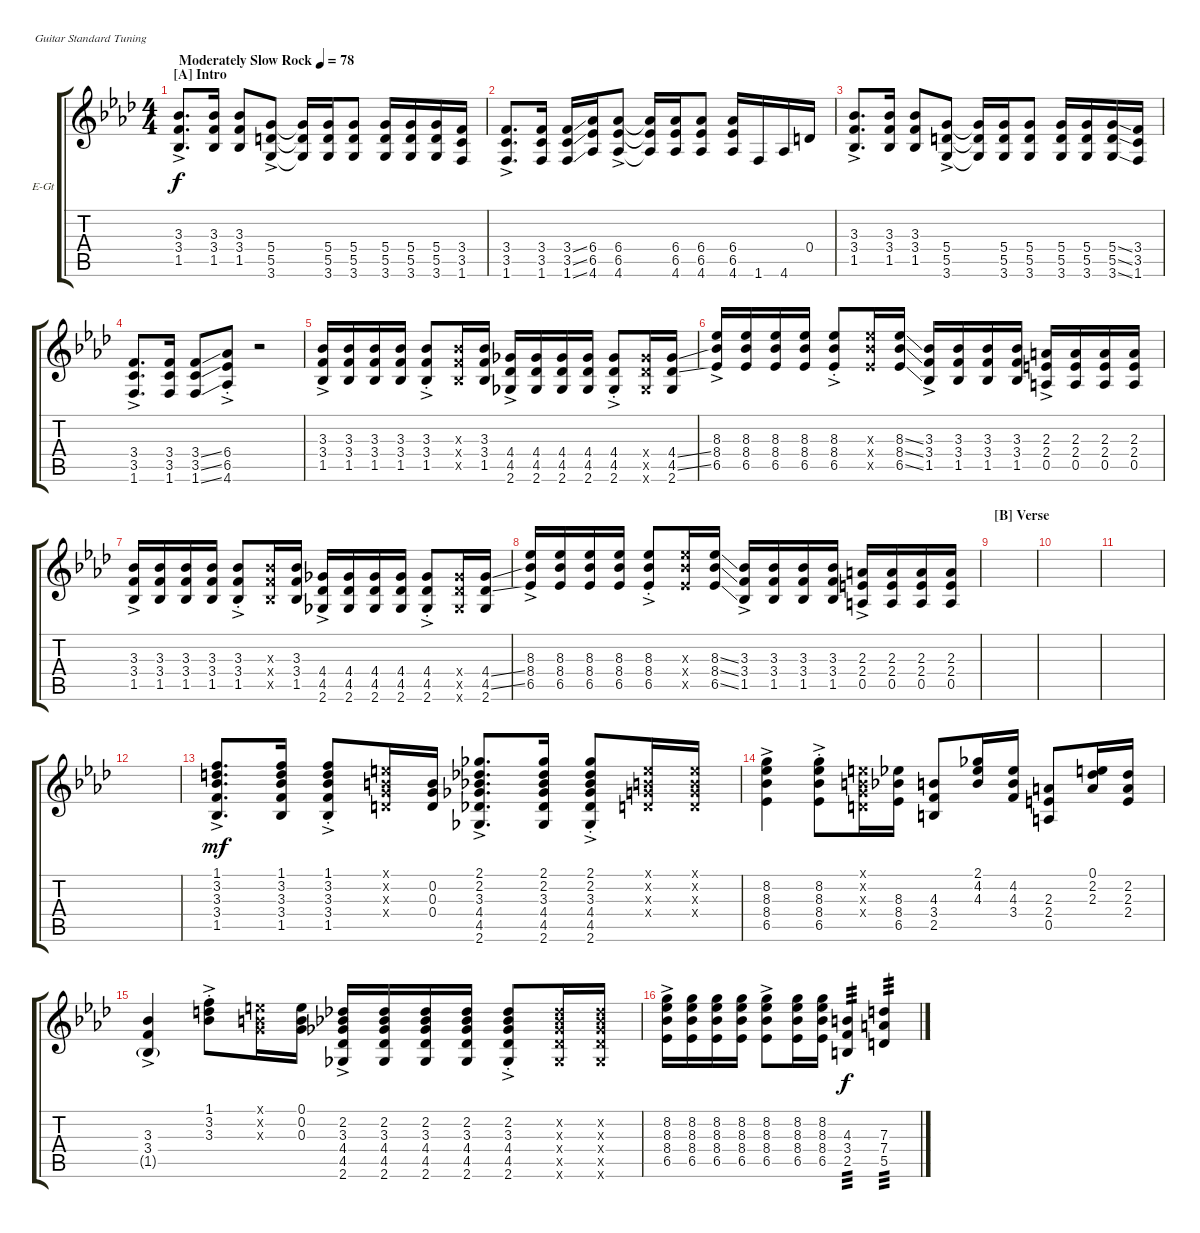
\defaultSystemsLayout 4
\bracketExtendMode groupsimilarinstruments
\firstSystemTrackNameOrientation horizontal
\otherSystemsTrackNameOrientation horizontal
\track ("Electric Guitar" "E-Gt") {instrument distortionguitar}
\staff {score tabs}
\tuning (E4 B3 G3 D3 A2 E2)
\ts (4 4)
\section ("A" "Intro")
\tempo (78 "Moderately Slow Rock")
\clef g2
\scale
1.10719
\ks ab
(1.5{ac} 3.4{ac} 3.3{ac}).8{d dy f instrument distortionguitar} (1.5 3.4 3.3).16 (1.5 3.4 3.3).8 (3.6{ac} 5.5{ac} 5.4{ac}).8 (3.6{t} 5.5{t} 5.4{t}).16 (3.6 5.5 5.4).16 (3.6 5.5 5.4).8 (3.6 5.5 5.4).16 (3.6 5.4 5.5).16 (3.6 5.5 5.4).16 (1.6 3.5 3.4).16 |
\beaming (8 2 2 2 2)
\scale
0.892812 (1.6{ac} 3.5{ac} 3.4{ac}).8{d} (1.6 3.5 3.4).16 (1.6{ss} 3.5{ss} 3.4{ss}).16 (4.6 6.5 6.4).16 (4.6{ac} 6.5{ac} 6.4{ac}).8 (4.6{t} 6.5{t} 6.4{t}).16 (4.6 6.5 6.4).16 (4.6 6.5 6.4).8 (4.6 6.4 6.5).16 1.6.16 4.6.16 0.4.16 |
\scale
1.07692 (1.5{ac} 3.4{ac} 3.3{ac}).8{d} (1.5 3.4 3.3).16 (1.5 3.4 3.3).8 (3.6{ac} 5.5{ac} 5.4{ac}).8 (3.6{t} 5.5{t} 5.4{t}).16 (3.6 5.5 5.4).16 (3.6 5.5 5.4).8 (3.6 5.5 5.4).16 (3.6 5.4 5.5).16 (3.6{ss} 5.5{ss} 5.4{ss}).16 (1.6 3.5 3.4).16 |
\scale
0.923077 (1.6{ac} 3.5{ac} 3.4{ac}).8{d} (3.5 3.4 1.6).16 (1.6{ss} 3.5{ss} 3.4{ss}).8 (6.5{ac st} 4.6{ac st} 6.4{ac st}).8 r.2 |
\scale
1.07692 (1.5{ac} 3.4{ac} 3.3{ac}).16 (1.5 3.4 3.3).16 (1.5 3.4 3.3).16 (1.5 3.4 3.3).16 (1.5{ac st} 3.4{ac st} 3.3{ac st}).8 (1.5{x} 3.4{x} 3.3{x}).16 (1.5 3.4 3.3).16 (2.6{ac} 4.5{ac} 4.4{ac}).16 (2.6 4.5 4.4).16 (2.6 4.5 4.4).16 (2.6 4.5 4.4).16 (2.6{ac st} 4.5{ac st} 4.4{ac st}).8 (2.6{x} 4.5{x} 4.4{x}).16 (2.6 4.5{ss} 4.4{ss}).16 |
\scale
0.923077 (6.5{ac} 8.4{ac} 8.3{ac}).16 (6.5 8.4 8.3).16 (6.5 8.4 8.3).16 (6.5 8.4 8.3).16 (6.5{ac st} 8.4{ac st} 8.3{ac st}).8 (6.5{x} 8.4{x} 8.3{x}).16 (6.5{ss} 8.4{ss} 8.3{ss}).16 (1.5{ac} 3.4{ac} 3.3{ac}).16 (1.5 3.4 3.3).16 (1.5 3.4 3.3).16 (1.5 3.4 3.3).16 (0.5{ac} 2.4{ac} 2.3{ac}).16 (0.5 2.4 2.3).16 (0.5 2.4 2.3).16 (0.5 2.4 2.3).16 |
\scale
1.07692 (1.5{ac} 3.4{ac} 3.3{ac}).16 (1.5 3.4 3.3).16 (1.5 3.4 3.3).16 (1.5 3.4 3.3).16 (1.5{ac st} 3.4{ac st} 3.3{ac st}).8 (1.5{x} 3.4{x} 3.3{x}).16 (1.5 3.4 3.3).16 (2.6{ac} 4.5{ac} 4.4{ac}).16 (2.6 4.5 4.4).16 (2.6 4.5 4.4).16 (2.6 4.5 4.4).16 (2.6{ac st} 4.5{ac st} 4.4{ac st}).8 (2.6{x} 4.5{x} 4.4{x}).16 (2.6 4.5{ss} 4.4{ss}).16 |
\scale
0.923077 (6.5{ac} 8.4{ac} 8.3{ac}).16 (6.5 8.4 8.3).16 (6.5 8.4 8.3).16 (6.5 8.4 8.3).16 (6.5{ac st} 8.4{ac st} 8.3{ac st}).8 (6.5{x} 8.4{x} 8.3{x}).16 (6.5{ss} 8.4{ss} 8.3{ss}).16 (1.5{ac} 3.4{ac} 3.3{ac}).16 (1.5 3.4 3.3).16 (1.5 3.4 3.3).16 (1.5 3.4 3.3).16 (0.5{ac} 2.4{ac} 2.3{ac}).16 (0.5 2.4 2.3).16 (0.5 2.4 2.3).16 (0.5 2.4 2.3).16 |
\section ("B" "Verse")
\scale
1.07692 |
\scale
0.923077 |
\scale
1.07692 |
\scale
0.923077 |
\scale
1.07692 (1.5{ac} 3.4{ac} 3.3{ac} 3.2{ac} 1.1{ac}).8{d dy mf} (1.5 3.4 3.3 3.2 1.1).16 (1.5{ac st} 3.4{ac st} 3.3{ac st} 3.2{ac st} 1.1{ac st}).8 (0.2{x} 0.1{x} 0.3{x} 0.4{x}).16 (0.4 0.3 0.2).16 (2.6{ac} 4.5{ac} 4.4{ac} 3.3{ac} 2.2{ac} 2.1{ac}).8{d} (2.6 4.5 4.4 3.3 2.2 2.1).16 (2.6{ac st} 4.5{ac st} 4.4{ac st} 3.3{ac st} 2.2{ac st} 2.1{ac st}).8 (0.2{x} 0.1{x} 0.3{x} 0.4{x}).16 (0.2{x} 0.1{x} 0.3{x} 0.4{x}).16 |
\scale
0.923077 (6.5{ac} 8.4{ac} 8.3{ac} 8.2{ac}).4 (6.5{ac st} 8.4{ac st} 8.3{ac st} 8.2{ac st}).8 (0.2{x} 0.1{x} 0.3{x} 0.4{x}).16 (6.5 8.4 8.3).16 (2.5 3.4 4.3).8 (2.1 4.2 4.3).16 (4.3 4.2 3.4).16 (2.3 2.4 0.5).8 (0.1 2.2 2.3).16 (2.2 2.3 2.4).16 |
\scale
1.07692 (1.5{g} 3.4{ac} 3.3{ac}).4 (1.1{ac st} 3.2{ac st} 3.3{ac st}).8 (0.1{x} 0.2{x} 0.3{x}).16 (0.1 0.2 0.3).16 (2.6{ac} 4.5{ac} 4.4{ac} 3.3{ac} 2.2{ac}).16 (2.6 4.5 4.4 3.3 2.2).16 (2.6 4.5 4.4 3.3 2.2).16 (2.6 4.5 4.4 3.3 2.2).16 (2.6{ac st} 4.5{ac st} 4.4{ac st} 3.3{ac st} 2.2{ac st}).8 (2.6{x} 4.5{x} 4.4{x} 3.3{x} 2.2{x}).16 (2.6{x} 4.5{x} 4.4{x} 3.3{x} 2.2{x}).16 |
\scale
0.923077 (6.5{ac} 8.4{ac} 8.2{ac} 8.3{ac}).16 (6.5 8.4 8.2 8.3).16 (6.5 8.4 8.2 8.3).16 (6.5 8.4 8.2 8.3).16 (6.5{ac} 8.4{ac} 8.2{ac} 8.3{ac}).8 (6.5 8.4 8.2 8.3).16 (6.5 8.4 8.2 8.3).16 (2.5 3.4 4.3).4{tp 3 dy f} (5.5 7.3 7.4).4{tp 3}
